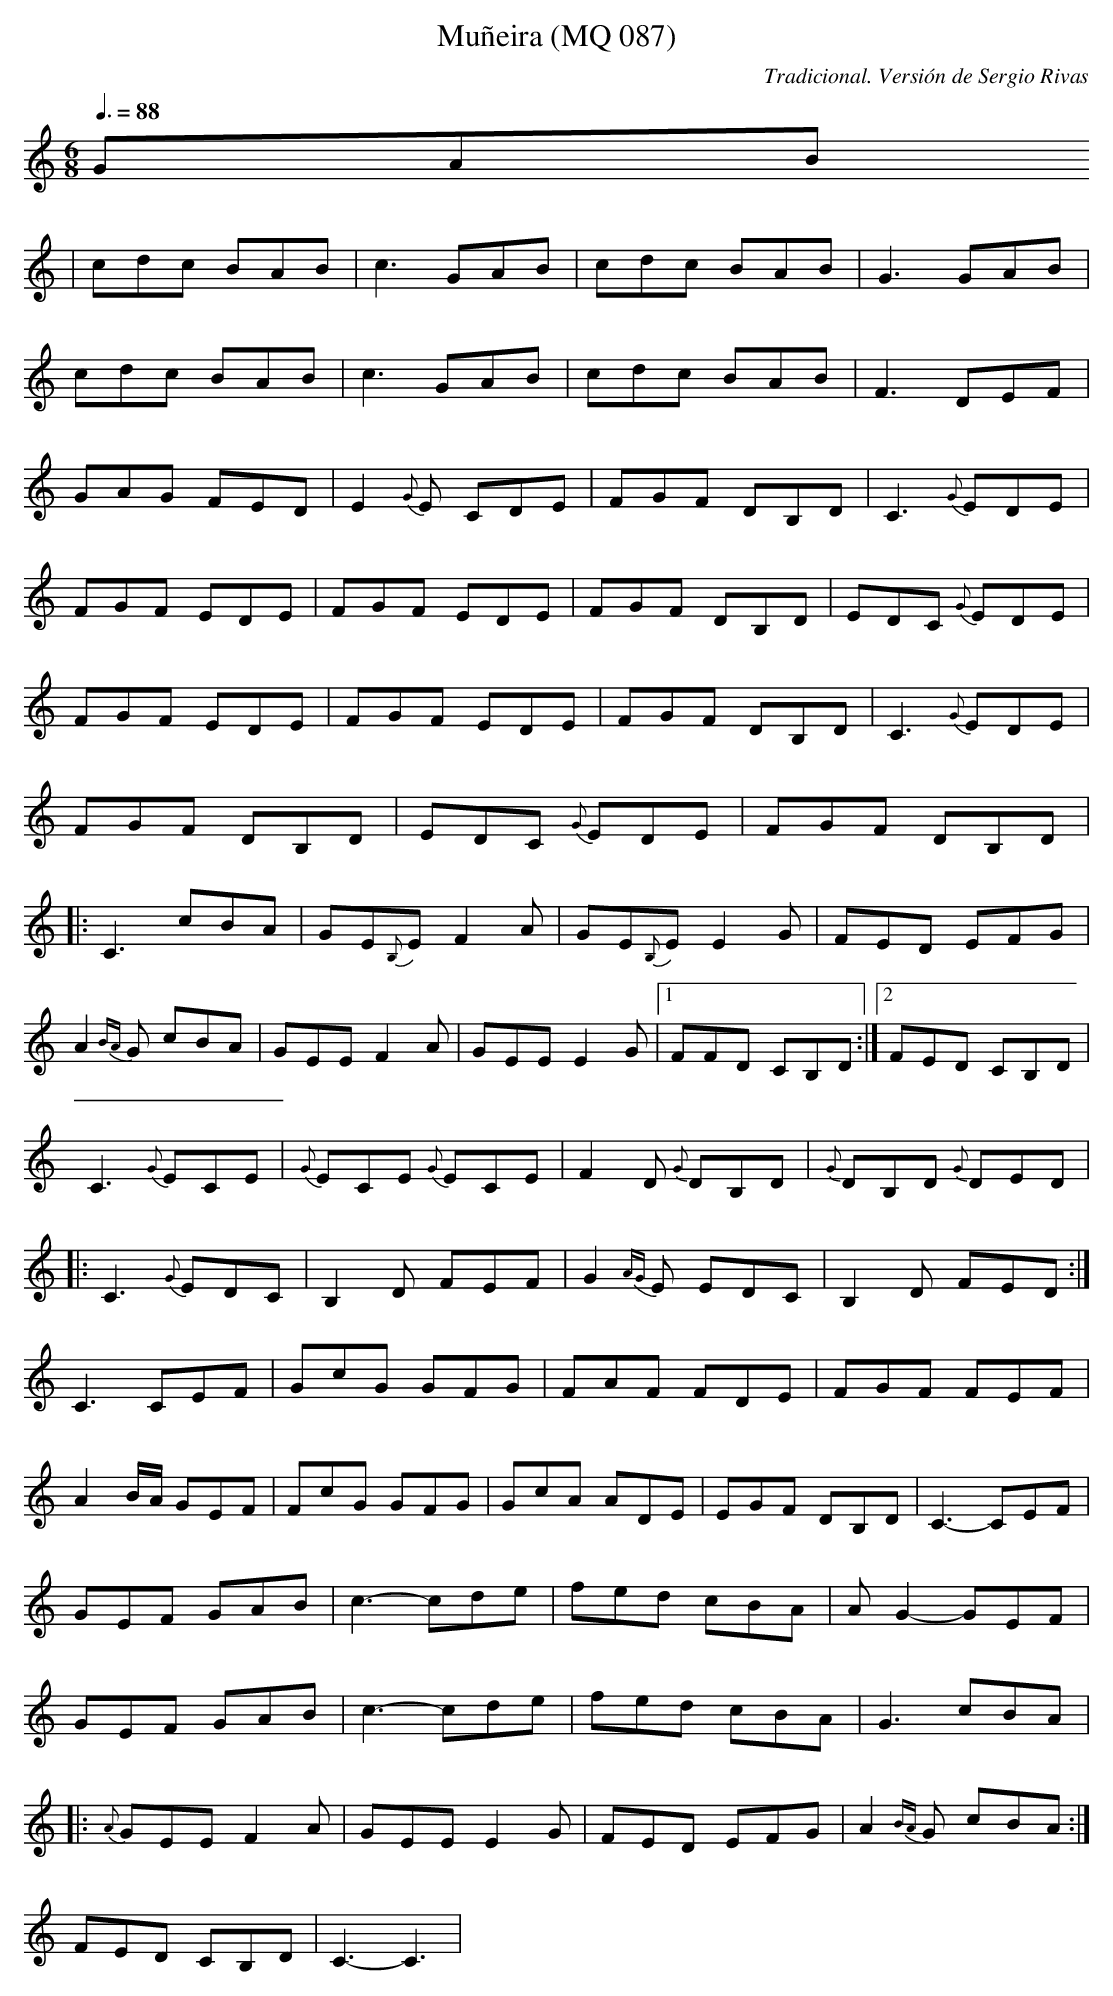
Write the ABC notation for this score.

X:1
T:Muñeira (MQ 087)
C:Tradicional. Versión de Sergio Rivas
M:6/8
L:1/8
Q:3/8=88
K:C
GAB
|cdc BAB|c3 GAB|cdc BAB|G3 GAB|
cdc BAB|c3 GAB|cdc BAB|F3 DEF|
GAG FED|E2 {G}E CDE|FGF DB,D|C3 {G}EDE|
FGF EDE|FGF EDE|FGF DB,D|EDC {G}EDE|
FGF EDE|FGF EDE|FGF DB,D|C3 {G}EDE|
FGF DB,D|EDC {G}EDE|FGF DB,D|
|: C3 cBA|GE{B,}E F2 A|GE{B,}E E2 G|FED EFG|
A2 {BA}G cBA|GEE F2 A|GEE E2 G|[1 FFD CB,D :|[2 FED CB,D|
C3 {G}ECE|{G}ECE {G}ECE|F2 D {G}DB,D|{G}DB,D {G}DED|
|: C3 {G}EDC|B,2 D FEF|G2 {AG}E EDC|B,2 D FED :|
C3 CEF|GcG GFG|FAF FDE|FGF FEF|
A2 B/A/ GEF|FcG GFG|GcA ADE|EGF DB,D|C3-CEF|
GEF GAB|c3-cde|fed cBA|A G2-GEF|
GEF GAB|c3-cde|fed cBA|G3 cBA|
|: {A}GEE F2 A|GEE E2 G|FED EFG|A2 {BA}G cBA :|
FED CB,D|C3-C3|
